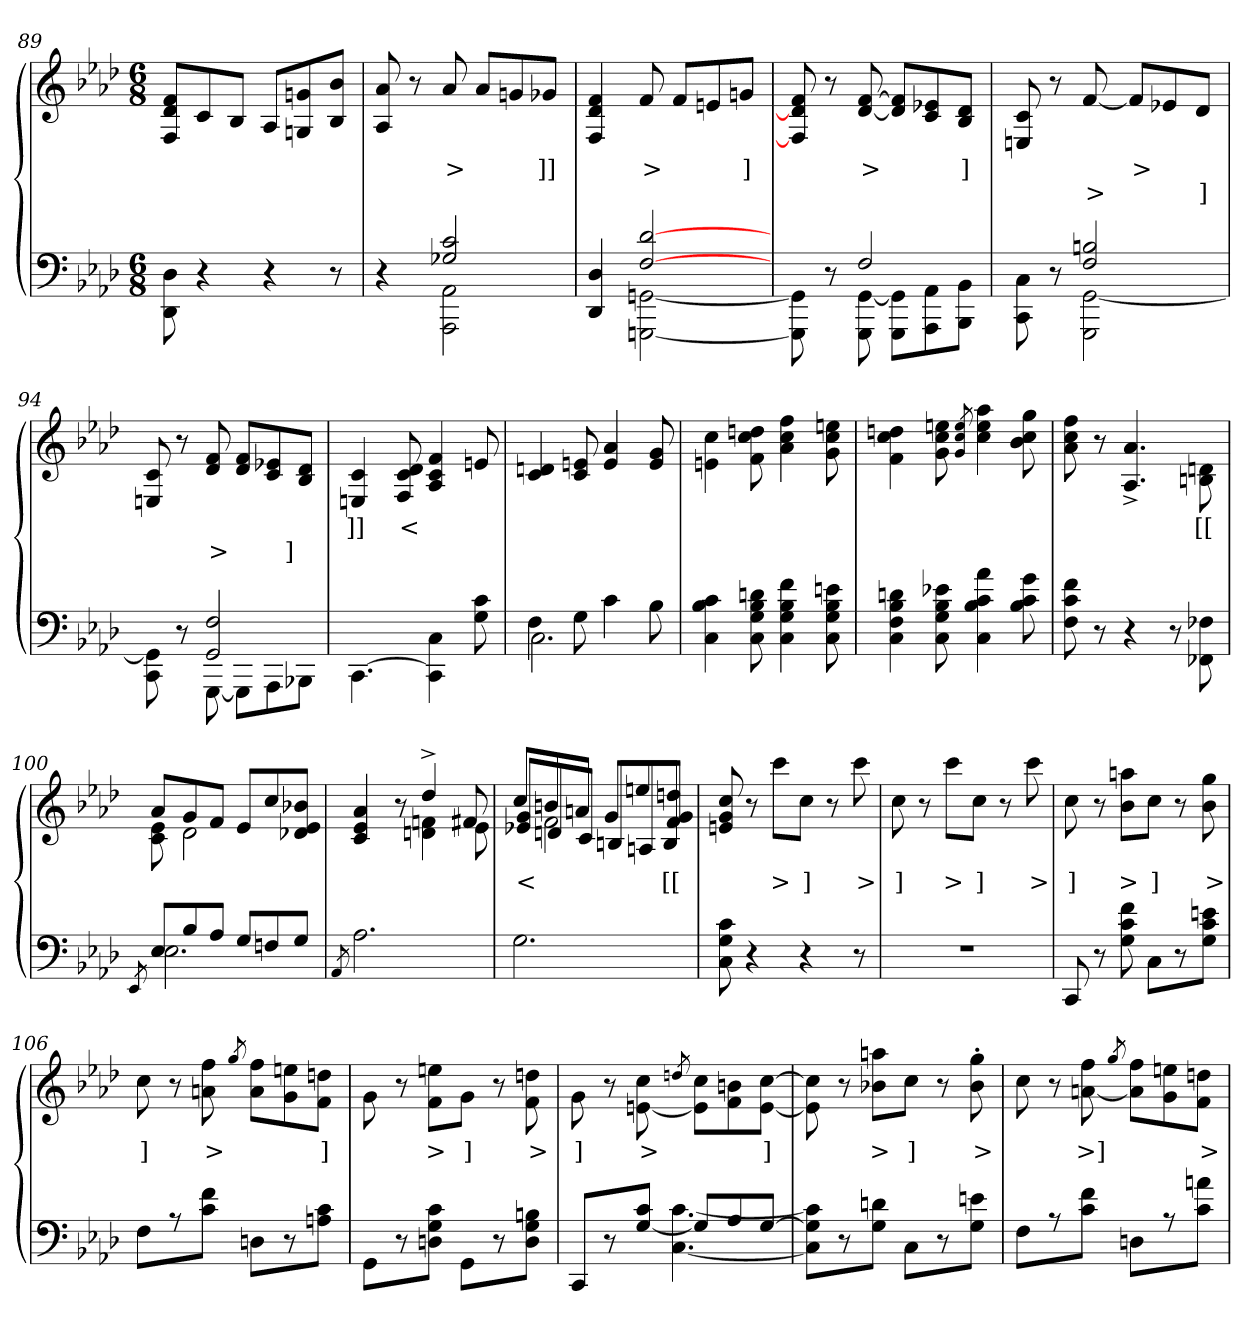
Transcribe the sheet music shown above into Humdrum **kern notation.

**kern	**kern	**text	**text
*part2	*part1	*part1	*part1
*staff2	*staff1	*staff1	*staff1
*clefF4	*clefG2	*	*
*k[b-e-a-d-]	*k[b-e-a-d-]	*	*
*M6/8	*M6/8	*	*
=89	=89	=89	=89
8D- 8DD-\	8f 8d- 8FL	.	.
4r	8c	.	.
.	8B-J	.	.
4r	8A-L	.	.
.	8gn 8Gn	.	.
8r	8b- 8B-J	.	.
=90	=90	=90	=90
*^	*	*	*
4r	4ryy	8a- 8A-	.	.
.	.	8r	.	.
2c 2G-X	2AA- 2AAA-	8a-	>	.
.	.	8a-L	.	.
.	.	8gn	.	.
.	.	8g-XJ	]]	.
=91	=91	=91	=91	=91
4ryy	4D- 4DD-	4f 4d- 4F	.	.
[2d- [2F	[2GGn [2GGGn	8f	>	.
.	.	8fL	.	.
.	.	8en	.	.
.	.	8gnJ	]	.
=92	=92	=92	=92	=92
4ryy	8GG] 8GGG\]	8f 8d-] 8F]	.	.
.	8r	8r	.	.
2F	[8GG 8GGG\	[8f [8d-	>	.
.	8GG] 8GGG\L	8f] 8d-]L	.	.
.	8AA- 8AAA-	8e-X 8c	.	.
.	8BB- 8BBB-J	8d- 8B-J	]	.
=93	=93	=93	=93	=93
4ryy	8C 8CC\	8c 8En	.	.
.	8r	8r	.	.
2Bn 2F	[2GG 2GGG	[8f	.	>
.	.	8fL]	>	.
.	.	8e-X	.	.
.	.	8d-J	.	]
=94	=94	=94	=94	=94
4ryy	8GG] 8CC\	8c 8En	.	.
.	8r	8r	.	.
2F 2GG	[8GGG	8f 8d-	.	>
.	8GGGL]	8f 8d-L	.	.
.	8AAA-	8e-X 8c	.	.
.	8BBB-XJ	8d- 8B-J	.	]
*v	*v	*	*	*
=95	=95	=95	=95
[4.CC\	4c 4En	]]	.
.	8d- 8c 8F	<	.
4C 4CC\]	4f 4c 4A-	.	.
8c 8G	8en	.	.
=96	=96	=96	=96
*^	*	*	*
4F\	2.C	4dn 4c	.	.
8G\	.	8en 8c	.	.
4c\	.	4a- 4e	.	.
8B-\	.	8g 8e	.	.
*v	*v	*	*	*
=97	=97	=97	=97
4c 4B- 4C	4cc 4en\	.	.
8dn 8B- 8G 8C	8ddn 8cc 8f\	.	.
4f 4B- 4G 4C	4ff 4cc 4a-	.	.
8en 8B- 8G 8C	8een 8cc 8g	.	.
=98	=98	=98	=98
4dn 4B- 4F 4C	4ddn 4cc 4f\	.	.
8e-X 8B- 8G 8C	8een 8cc 8g	.	.
.	8qee 8qcc 8qg/	.	.
4a- 4c 4B- 4C	4aa- 4ee 4cc	.	.
8g 8c 8B-	8gg 8cc 8b-	.	.
=99	=99	=99	=99
8f 8c 8F	8ff 8cc 8a-	.	.
8r	8r	.	.
4r	4.a-^> 4.A-^>	.	.
8r	.	.	.
8F-X 8FF-X\	8dn 8Bn\	[[	.
=100	=100	=100	=100
8qEE-/	.	.	.
*^	*^	*	*
8E-L	2.E-	8a-L	8e- 8c	.	.
8B-	.	8g	2d-	.	.
8A-J	.	8fJ	.	.	.
8GL	.	8e-L	.	.	.
8Fn	.	8cc	.	.	.
8GJ	.	8b-X 8e- 8d-XJ	8ryy	.	.
*v	*v	*	*	*	*
=101	=101	=101	=101	=101
8qAA-/	.	.	.	.
2.A-	4a- 4e- 4c	4.ryy	.	.
.	8r	.	.	.
.	4dd-^>	4fn 4dn	.	.
.	8f#X	8e-	.	.
=102	=102	=102	=102	=102
*	*	*^	*	*
2.G	8ccL	8ryy	8g 8e-XL	<	.
.	8bn	2f	8dn	.	.
.	8anJ	.	8cJ	.	.
.	8gL	.	8BnL	.	.
.	8een	.	8An	.	.
.	8ddn 8g 8fJ	8ryy	8BJ	[[	.
*	*v	*v	*v	*	*
=103	=103	=103	=103
8c 8G 8C	8cc 8g 8en	.	.
4r	8r	.	.
.	8cccL	>	.
4r	8ccJ	]	.
.	8r	p	.
8r	8ccc	>	.
=104	=104	=104	=104
2.r	8cc	]	.
.	8r	.	.
.	8cccL	>	.
.	8ccJ	]	.
.	8r	.	.
.	8ccc	>	.
=105	=105	=105	=105
8CC	8cc	]	.
8r	8r	.	.
8f 8c 8G	8aan 8b-L	>	.
8CL	8ccJ	]	.
8r	8r	.	.
8en 8c 8GJ	8gg 8b-	>	.
=106	=106	=106	=106
8FL	8cc	]	.
8r	8r	.	.
8f 8cJ	8ff 8an	>	.
.	8qgg/	.	.
8DnL	8ff 8aL	.	.
8r	8een 8g	.	.
8c 8AnJ	8ddn 8fJ	]	.
=107	=107	=107	=107
8GG\L	8g\	.	.
8r	8r	.	.
8c 8G 8DnJ	8een 8f\L	>	.
8GG\L	8gJ	]	.
8r	8r	.	.
8Bn 8G 8DJ	8ddn 8f\	>	.
=108	=108	=108	=108
*^	*	*	*
4.ryy	8CC/L	8g\	]	.
.	8r	8r	.	.
.	8c\ [8G\J	8cc [8en\	>	.
.	.	8qddn/	.	.
8GL]	[4.c [4.C	8cc 8e\]L	.	.
8A-	.	8bn 8f	.	.
[8GJ	.	[8cc [8eJ	]	.
*v	*v	*	*	*
=109	=109	=109	=109
8c] 8G] 8C]L	8cc] 8en\]	.	.
8r	8r	.	.
8dn 8GJ	8aan 8b-XL	>	.
8CL	8ccJ	]	.
8r	8r	.	.
8en 8GJ	8gg'> 8b-'>	>	.
=110	=110	=110	=110
8FL	8cc	.	.
8r	8r	.	.
8f 8cJ	8ff [8an	>]	.
.	8qgg/	.	.
8DnL	8ff 8a]L	.	.
8r	8een 8g	.	.
8an 8cJ	8ddn 8fJ	>	.
=	=	=	=
*-	*-	*-	*-
